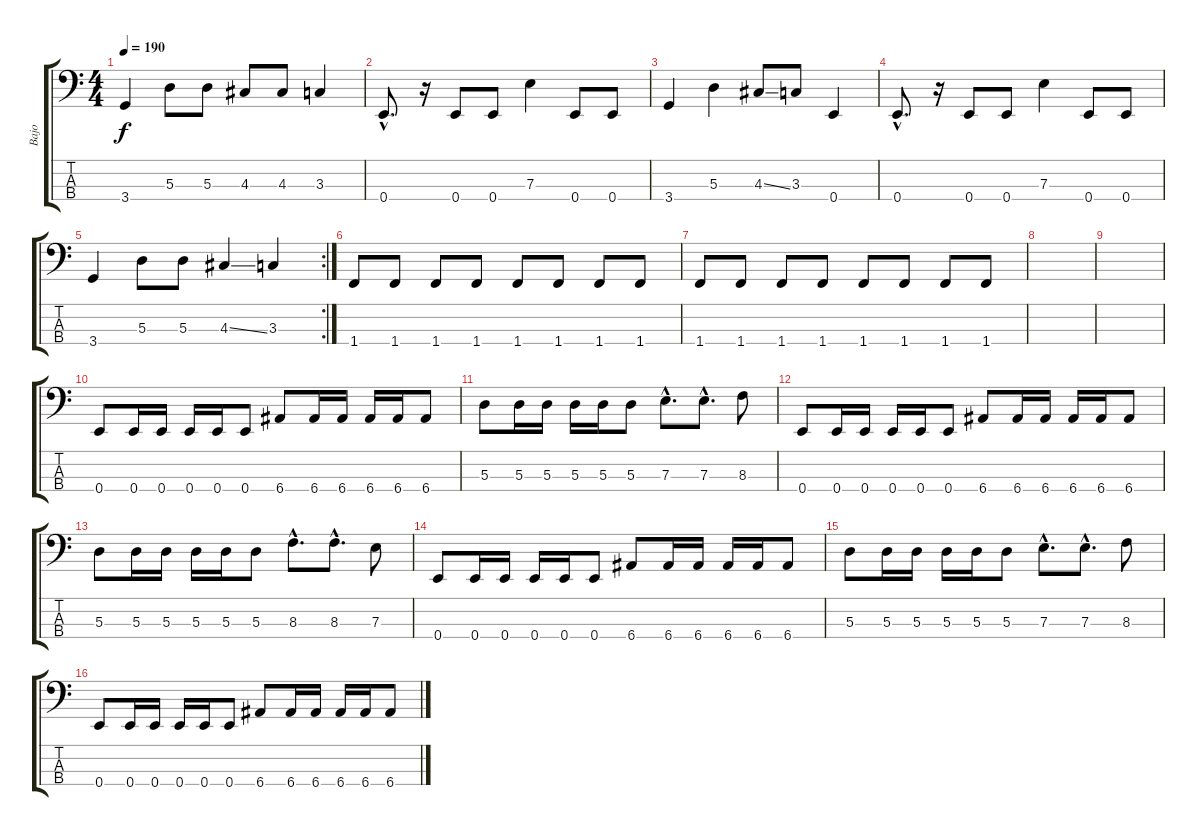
\track ("Bajo" "Bajo") {instrument electricbasspick}
\staff {score tabs}
\tuning (G2 D2 A1 E1) {hide}
\ts (4 4)
\tempo 190
\clef f4
\ks c
3.4.4{dy f} 5.3.8 5.3.8 4.3.8 4.3.8 3.3.4 |
0.4{hac}.8{d} r.16 0.4.8 0.4.8 7.3.4 0.4.8 0.4.8 |
3.4.4 5.3.4 4.3{ss}.8 3.3.8 0.4.4 |
0.4{hac}.8{d} r.16 0.4.8 0.4.8 7.3.4 0.4.8 0.4.8 |
\rc 2
3.4.4 5.3.8 5.3.8 4.3{ss}.4 3.3.4 |
1.4.8 1.4.8 1.4.8 1.4.8 1.4.8 1.4.8 1.4.8 1.4.8 |
1.4.8 1.4.8 1.4.8 1.4.8 1.4.8 1.4.8 1.4.8 1.4.8 |
|
|
0.4.8 0.4.16 0.4.16 0.4.16 0.4.16 0.4.8 6.4.8 6.4.16 6.4.16 6.4.16 6.4.16 6.4.8 |
5.3.8 5.3.16 5.3.16 5.3.16 5.3.16 5.3.8 7.3{hac}.8{d} 7.3{hac}.8{d} 8.3.8 |
0.4.8 0.4.16 0.4.16 0.4.16 0.4.16 0.4.8 6.4.8 6.4.16 6.4.16 6.4.16 6.4.16 6.4.8 |
5.3.8 5.3.16 5.3.16 5.3.16 5.3.16 5.3.8 8.3{hac}.8{d} 8.3{hac}.8{d} 7.3.8 |
0.4.8 0.4.16 0.4.16 0.4.16 0.4.16 0.4.8 6.4.8 6.4.16 6.4.16 6.4.16 6.4.16 6.4.8 |
5.3.8 5.3.16 5.3.16 5.3.16 5.3.16 5.3.8 7.3{hac}.8{d} 7.3{hac}.8{d} 8.3.8 |
0.4.8 0.4.16 0.4.16 0.4.16 0.4.16 0.4.8 6.4.8 6.4.16 6.4.16 6.4.16 6.4.16 6.4.8
